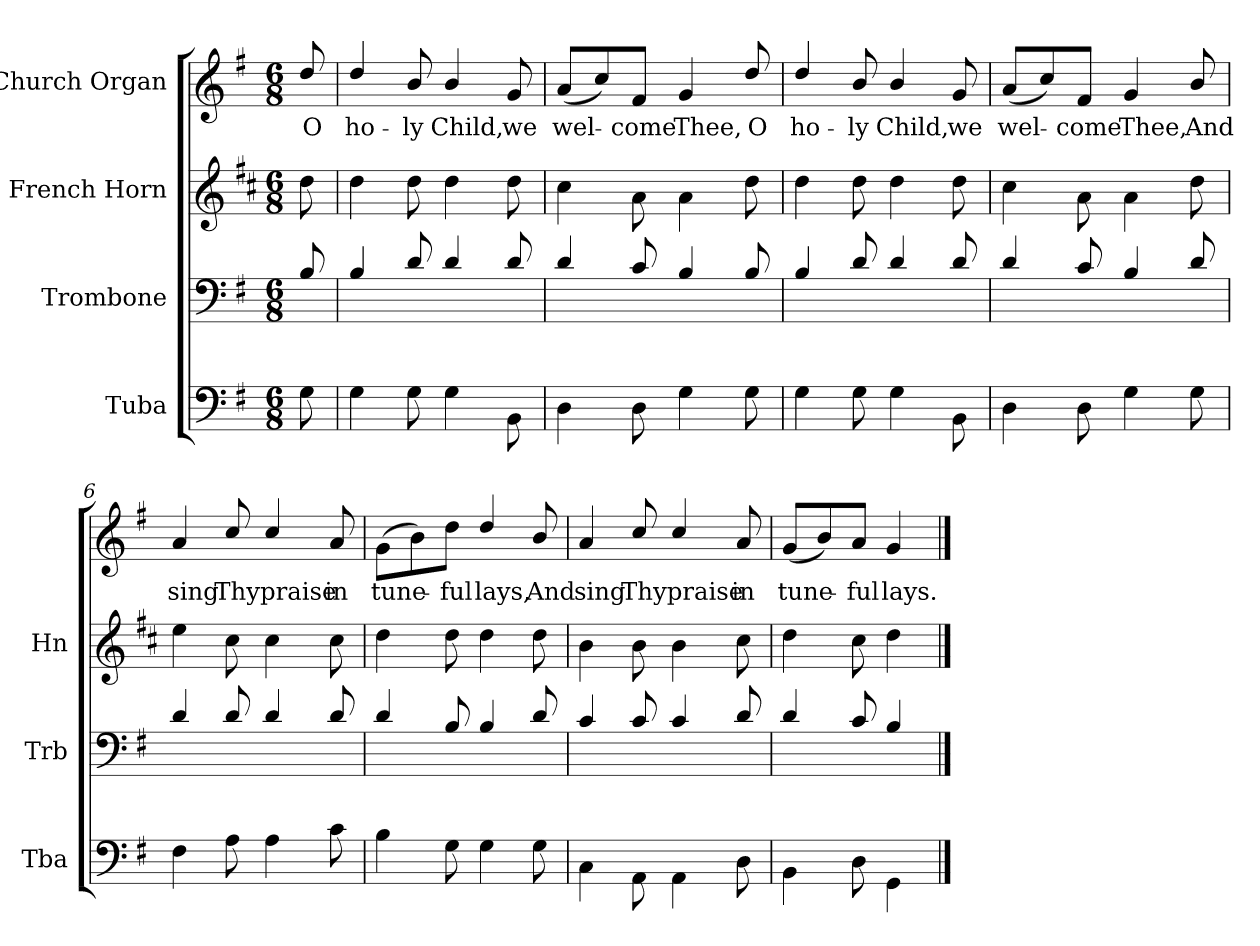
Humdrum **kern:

**kern	**kern	**kern	**kern	**text
*part4	*part3	*part2	*part1	*part1
*staff4	*staff3	*staff2	*staff1	*staff1
*I"Tuba	*I"Trombone	*I"French Horn	*I"Church Organ	*
*I'Tba	*I'Trb	*I'Hn	*	*
*clefF4	*clefF4	*clefG2	*clefG2	*
*	*	*ITrd4c7	*	*
*k[f#]	*k[f#]	*k[f#]	*k[f#]	*
*M6/8	*M6/8	*M6/8	*M6/8	*
=1	=1	=1	=1	=1
!	!	!	!	!LO:LY:b
8G\	8B/	8g\	8dd/	O
=2	=2	=2	=2	=2
!	!	!	!	!LO:LY:b
4G\	4B/	4g\	4dd/	ho-
!	!	!	!	!LO:LY:b
8G\	8d/	8g\	8b/	-ly
!	!	!	!	!LO:LY:b
4G\	4d/	4g\	4b/	Child,
!	!	!	!	!LO:LY:b
8BB\	8d/	8g\	8g/	we
=3	=3	=3	=3	=3
!	!	!	!	!LO:LY:b
4D\	4d/	4f#\	(>8a/L	wel-
.	.	.	8cc/)	.
!	!	!	!	!LO:LY:b
8D\	8c/	8d\	8f#/J	-come
!	!	!	!	!LO:LY:b
4G\	4B/	4d\	4g/	Thee,
!	!	!	!	!LO:LY:b
8G\	8B/	8g\	8dd/	O
=4	=4	=4	=4	=4
!	!	!	!	!LO:LY:b
4G\	4B/	4g\	4dd/	ho-
!	!	!	!	!LO:LY:b
8G\	8d/	8g\	8b/	-ly
!	!	!	!	!LO:LY:b
4G\	4d/	4g\	4b/	Child,
!	!	!	!	!LO:LY:b
8BB\	8d/	8g\	8g/	we
=5	=5	=5	=5	=5
!	!	!	!	!LO:LY:b
4D\	4d/	4f#\	(>8a/L	wel-
.	.	.	8cc/)	.
!	!	!	!	!LO:LY:b
8D\	8c/	8d\	8f#/J	-come
!	!	!	!	!LO:LY:b
4G\	4B/	4d\	4g/	Thee,
!	!	!	!	!LO:LY:b
8G\	8d/	8g\	8b/	And
!!LO:LB:g=z
=6	=6	=6	=6	=6
!	!	!	!	!LO:LY:b
4F#\	4d/	4a\	4a/	sing
!	!	!	!	!LO:LY:b
8A\	8d/	8f#\	8cc/	Thy
!	!	!	!	!LO:LY:b
4A\	4d/	4f#\	4cc/	praise
!	!	!	!	!LO:LY:b
8c\	8d/	8f#\	8a/	in
=7	=7	=7	=7	=7
!	!	!	!	!LO:LY:b
4B\	4d/	4g\	(>8g\L	tune-
.	.	.	8b\)	.
!	!	!	!	!LO:LY:b
8G\	8B/	8g\	8dd\J	-ful
!	!	!	!	!LO:LY:b
4G\	4B/	4g\	4dd/	lays,
!	!	!	!	!LO:LY:b
8G\	8d/	8g\	8b/	And
=8	=8	=8	=8	=8
!	!	!	!	!LO:LY:b
4C\	4c/	4e\	4a/	sing
!	!	!	!	!LO:LY:b
8AA\	8c/	8e\	8cc/	Thy
!	!	!	!	!LO:LY:b
4AA\	4c/	4e\	4cc/	praise
!	!	!	!	!LO:LY:b
8D\	8d/	8f#\	8a/	in
=9	=9	=9	=9	=9
!	!	!	!	!LO:LY:b
4BB\	4d/	4g\	(>8g/L	tune-
.	.	.	8b/)	.
!	!	!	!	!LO:LY:b
8D\	8c/	8f#\	8a/J	-ful
!	!	!	!	!LO:LY:b
4GG\	4B/	4g\	4g/	lays.
==	==	==	==	==
*-	*-	*-	*-	*-
